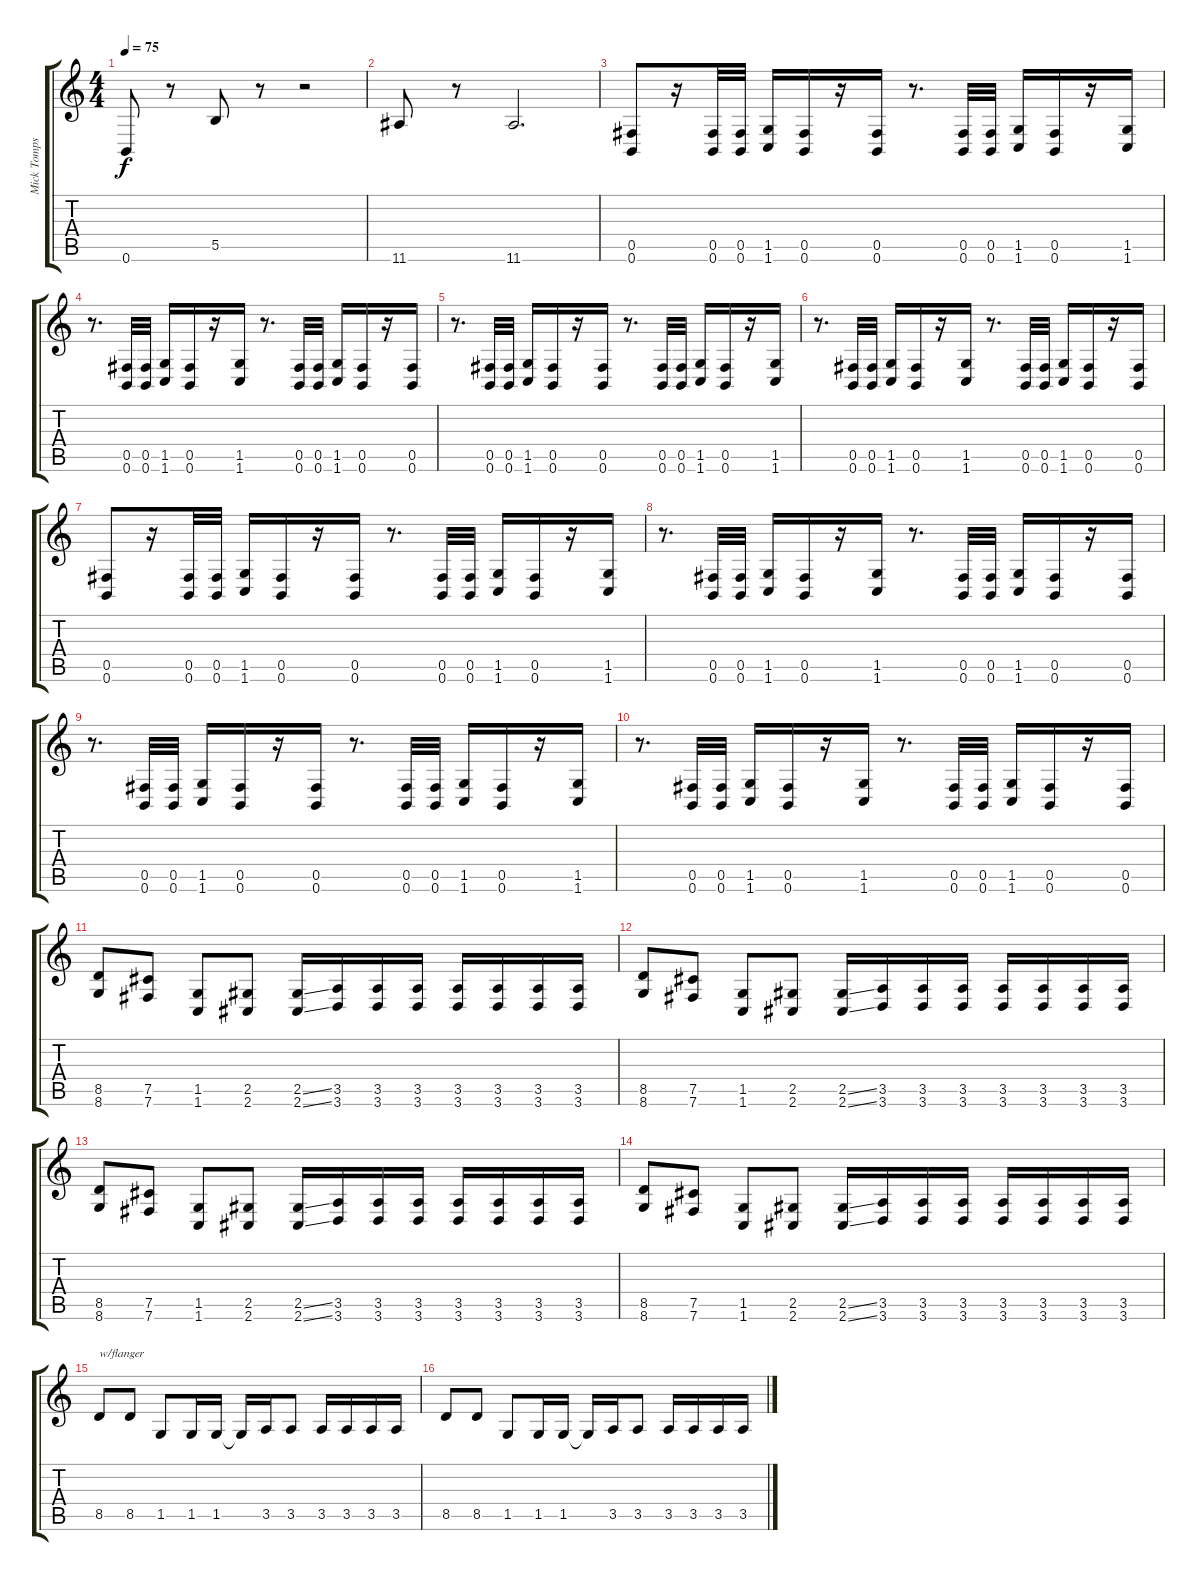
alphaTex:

\track ("Mick Tompson" "Mick Tomps") {instrument distortionguitar}
\staff {score tabs}
\tuning (Db4 Ab3 E3 B2 Gb2 B1) {hide}
\ts (4 4)
\tempo 75
\clef g2
\ks c
0.6.8{dy f} r.8 5.5.8 r.8 r.2 |
11.6.8 r.8 11.6.2{d} |
(0.5 0.6).8{instrument distortionguitar} r.16 (0.5 0.6).32 (0.5 0.6).32 (1.5 1.6).16 (0.5 0.6).16 r.16 (0.5 0.6).16 r.8{d} (0.5 0.6).32 (0.5 0.6).32 (1.5 1.6).16 (0.5 0.6).16 r.16 (1.5 1.6).16 |
r.8{d} (0.5 0.6).32 (0.5 0.6).32 (1.5 1.6).16 (0.5 0.6).16 r.16 (1.5 1.6).16 r.8{d} (0.5 0.6).32 (0.5 0.6).32 (1.5 1.6).16 (0.5 0.6).16 r.16 (0.5 0.6).16 |
r.8{d} (0.5 0.6).32 (0.5 0.6).32 (1.5 1.6).16 (0.5 0.6).16 r.16 (0.5 0.6).16 r.8{d} (0.5 0.6).32 (0.5 0.6).32 (1.5 1.6).16 (0.5 0.6).16 r.16 (1.5 1.6).16 |
r.8{d} (0.5 0.6).32 (0.5 0.6).32 (1.5 1.6).16 (0.5 0.6).16 r.16 (1.5 1.6).16 r.8{d} (0.5 0.6).32 (0.5 0.6).32 (1.5 1.6).16 (0.5 0.6).16 r.16 (0.5 0.6).16 |
(0.5 0.6).8{instrument distortionguitar} r.16 (0.5 0.6).32 (0.5 0.6).32 (1.5 1.6).16 (0.5 0.6).16 r.16 (0.5 0.6).16 r.8{d} (0.5 0.6).32 (0.5 0.6).32 (1.5 1.6).16 (0.5 0.6).16 r.16 (1.5 1.6).16 |
r.8{d} (0.5 0.6).32 (0.5 0.6).32 (1.5 1.6).16 (0.5 0.6).16 r.16 (1.5 1.6).16 r.8{d} (0.5 0.6).32 (0.5 0.6).32 (1.5 1.6).16 (0.5 0.6).16 r.16 (0.5 0.6).16 |
r.8{d} (0.5 0.6).32 (0.5 0.6).32 (1.5 1.6).16 (0.5 0.6).16 r.16 (0.5 0.6).16 r.8{d} (0.5 0.6).32 (0.5 0.6).32 (1.5 1.6).16 (0.5 0.6).16 r.16 (1.5 1.6).16 |
r.8{d} (0.5 0.6).32 (0.5 0.6).32 (1.5 1.6).16 (0.5 0.6).16 r.16 (1.5 1.6).16 r.8{d} (0.5 0.6).32 (0.5 0.6).32 (1.5 1.6).16 (0.5 0.6).16 r.16 (0.5 0.6).16 |
(8.5 8.6).8 (7.5 7.6).8 (1.5 1.6).8 (2.5 2.6).8 (2.5{ss} 2.6{ss}).16 (3.5 3.6).16 (3.5 3.6).16 (3.5 3.6).16 (3.5 3.6).16 (3.5 3.6).16 (3.5 3.6).16 (3.5 3.6).16 |
(8.5 8.6).8 (7.5 7.6).8 (1.5 1.6).8 (2.5 2.6).8 (2.5{ss} 2.6{ss}).16 (3.5 3.6).16 (3.5 3.6).16 (3.5 3.6).16 (3.5 3.6).16 (3.5 3.6).16 (3.5 3.6).16 (3.5 3.6).16 |
(8.5 8.6).8 (7.5 7.6).8 (1.5 1.6).8 (2.5 2.6).8 (2.5{ss} 2.6{ss}).16 (3.5 3.6).16 (3.5 3.6).16 (3.5 3.6).16 (3.5 3.6).16 (3.5 3.6).16 (3.5 3.6).16 (3.5 3.6).16 |
(8.5 8.6).8 (7.5 7.6).8 (1.5 1.6).8 (2.5 2.6).8 (2.5{ss} 2.6{ss}).16 (3.5 3.6).16 (3.5 3.6).16 (3.5 3.6).16 (3.5 3.6).16 (3.5 3.6).16 (3.5 3.6).16 (3.5 3.6).16 |
8.5.8{txt "w/flanger"} 8.5.8 1.5.8 1.5.16 1.5.16 1.5{t}.16 3.5.16 3.5.8 3.5.16 3.5.16 3.5.16 3.5.16 |
8.5.8 8.5.8 1.5.8 1.5.16 1.5.16 1.5{t}.16 3.5.16 3.5.8 3.5.16 3.5.16 3.5.16 3.5.16
